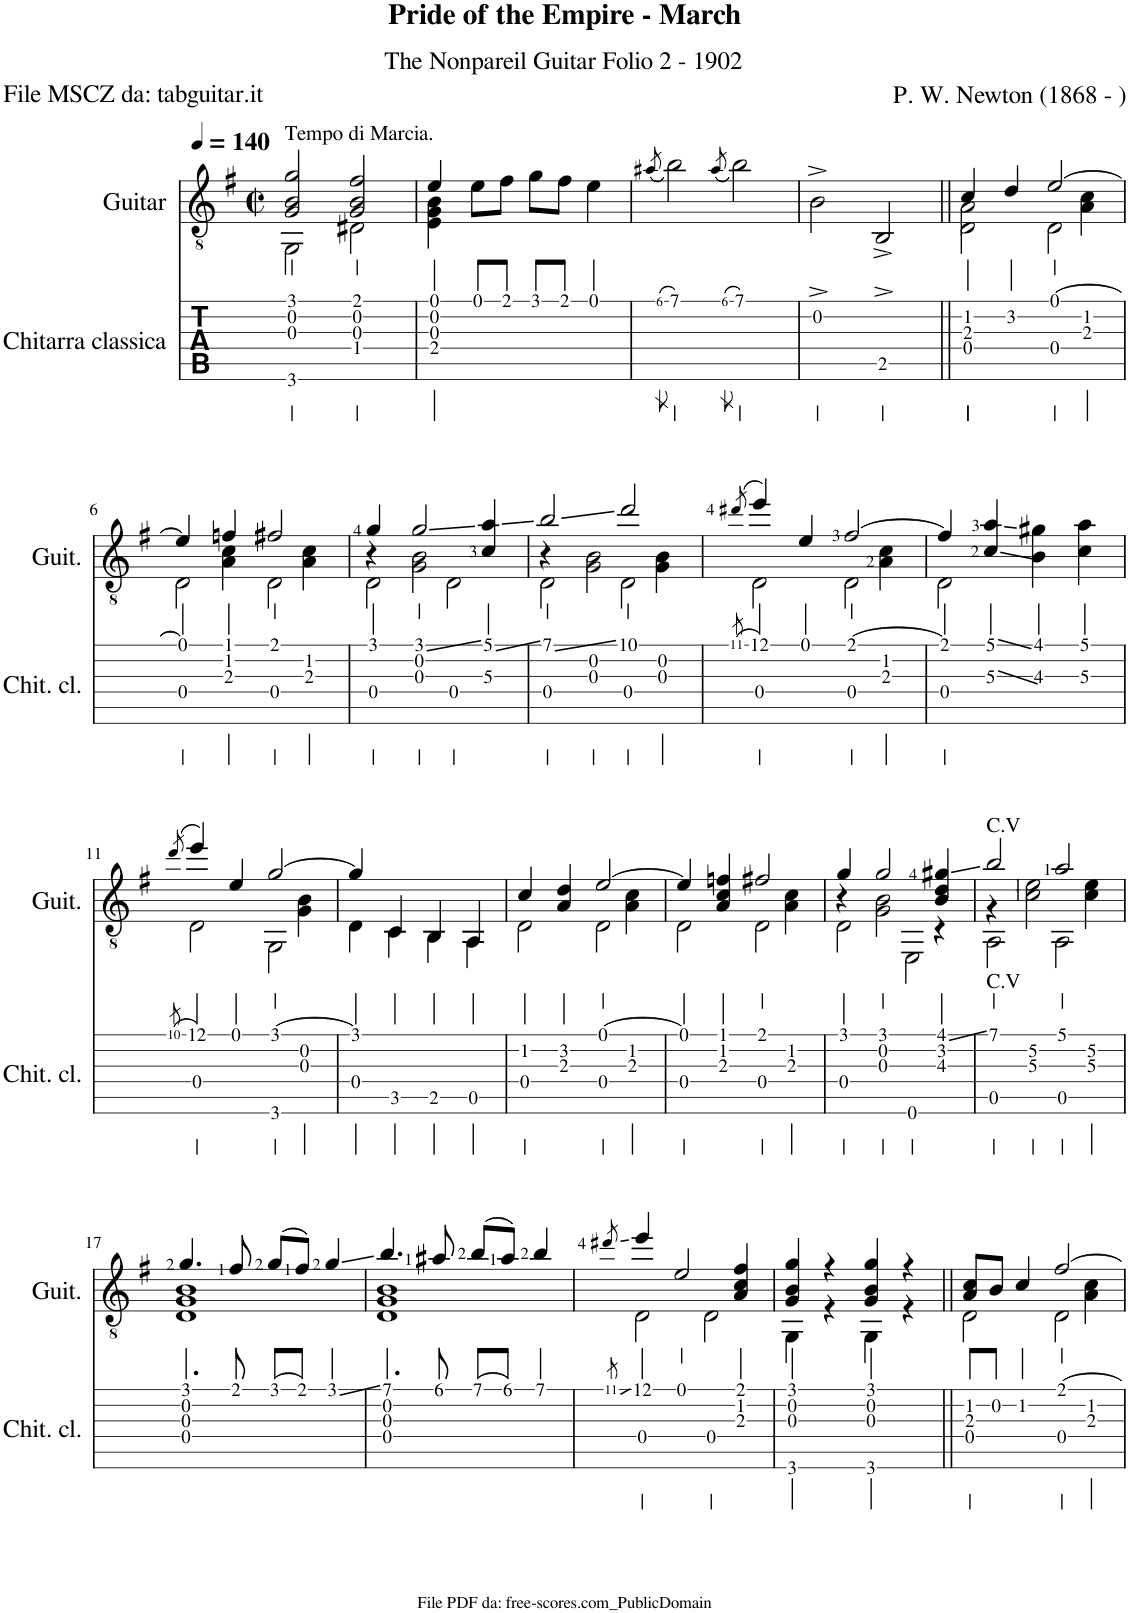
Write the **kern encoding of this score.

**kern	**kern
*part2	*part1
*staff2	*staff1
*I"Chitarra classica	*I"Guitar
*I'Chit. cl.	*I'Guit.
*stria6	*
*	*clefGv2
*k[f#]	*k[f#]
*M2/2	*M2/2
*met(c|)	*met(c|)
*MM140	*MM140
=1	=1
*^	*^
!	!	!LO:TX:a:t=Tempo di Marcia.	!
2G/ 2B/ 2g/	2GG\	2G/ 2B/ 2g/	2GG\
2G/ 2B/ 2f#/	2D#X\	2G/ 2B/ 2f#/	2D#X\
=2	=2	=2	=2
4e/	4E\ 4G\ 4B\	4e/	4E\ 4G\ 4B\
8e/L	2.ryy	8e\L	2.ryy
8f#/J	.	8f#\J	.
8g/L	.	8g\L	.
8f#/J	.	8f#\J	.
4e/	.	4e\	.
*v	*v	*	*
*	*v	*v
=3	=3
(8qa#X\	(8qa#X/
2b\)	2b\)
(8qa#\	(8qa#/
2b\)	2b\)
=4	=4
2B^\	2B^\
2BB^\	2BB^/
=5||	=5||
*^	*^
*	*^	*	*^
4c/	2A\	2D\	4c/	2A\	2D\
4d/	.	.	4d/	.	.
[2e/	4ryy	2D\	[2e/	4ryy	2D\
.	4A\ 4c\	.	.	4A\ 4c\	.
!!LO:LB:g=z	!!	!!
=6	=6	=6	=6	=6	=6
4e/]	4ryy	2D\	4e/]	4ryy	2D\
4fn/	4A\ 4c\	.	4fn/	4A\ 4c\	.
2f#X/	4ryy	2D\	2f#X/	4ryy	2D\
.	4A\ 4c\	.	.	4A\ 4c\	.
=7	=7	=7	=7	=7	=7
4g/	4r	2D\	4g/	4r	2D\
2g/	2G\ 2B\	.	2g/	2G\ 2B\	.
.	.	2D\	.	.	2D\
4c/ 4a/	4ryy	.	4c/ 4a/	4ryy	.
=8	=8	=8	=8	=8	=8
2b/	4r	2D\	2b/	4r	2D\
.	2G\ 2B\	.	.	2G\ 2B\	.
2dd/	.	2D\	2dd/	.	2D\
.	4G\ 4B\	.	.	4G\ 4B\	.
=9	=9	=9	=9	=9	=9
(8qdd#X/	.	.	(8qdd#X/	.	.
4ee/)	2.ryy	2D\	4ee/)	2.ryy	2D\
4e/	.	.	4e/	.	.
[2f#/	.	2D\	[2f#/	.	2D\
.	4A\ 4c\	.	.	4A\ 4c\	.
*	*v	*v	*	*	*
*	*	*	*v	*v
=10	=10	=10	=10
4f#/]	2D\	4f#/]	2D\
4c/ 4a/	.	4c/ 4a/	.
4B/ 4g#X/	2ryy	4B\ 4g#X\	2ryy
4c/ 4a/	.	4c\ 4a\	.
*v	*v	*	*
*	*v	*v
!!LO:LB:g=z
=11	=11
(8qdd/	(8qdd/
*^	*^
*	*^	*	*^
4ee/)	2.ryy	2D\	4ee/)	2.ryy	2D\
4e/	.	.	4e/	.	.
[2g/	.	2GG\	[2g/	.	2GG\
.	4G\ 4B\	.	.	4G\ 4B\	.
*	*v	*v	*	*	*
*	*	*	*v	*v
=12	=12	=12	=12
4g/]	4D\	4g/]	4D\
4C/	4C\	4C/	4C\
4BB/	4BB\	4BB/	4BB\
4AA/	4AA\	4AA/	4AA\
=13	=13	=13	=13
*	*^	*	*^
4c/	2.ryy	2D\	4c/	2.ryy	2D\
4A/ 4d/	.	.	4A/ 4d/	.	.
[2e/	.	2D\	[2e/	.	2D\
.	4A\ 4c\	.	.	4A\ 4c\	.
=14	=14	=14	=14	=14	=14
4e/]	2.ryy	2D\	4e/]	2.ryy	2D\
4A/ 4c/ 4fn/	.	.	4A/ 4c/ 4fn/	.	.
2f#X/	.	2D\	2f#X/	.	2D\
.	4A\ 4c\	.	.	4A\ 4c\	.
=15	=15	=15	=15	=15	=15
4g/	4r	2D\	4g/	4r	2D\
2g/	2G\ 2B\	.	2g/	2G\ 2B\	.
.	.	2EE\	.	.	2EE\
4B/ 4d/ 4g#X/	4r	.	4B/ 4d/ 4g#X/	4r	.
=16	=16	=16	=16	=16	=16
!	!	!	!LO:TX:a:t=C.V	!	!
!LO:TX:a:t=C.V	!	!	!	!	!
2b/	4r	2AA\	2b/	4r	2AA\
.	2c\ 2e\	.	.	2c\ 2e\	.
2a/	.	2AA\	2a/	.	2AA\
.	4c\ 4e\	.	.	4c\ 4e\	.
*	*v	*v	*	*	*
*	*	*	*v	*v
!!LO:LB:g=z
=17	=17	=17	=17
4.g/	1D 1G 1B	4.g/	1D 1G 1B
8f#/	.	8f#/	.
(8g/L	.	(8g/L	.
8f#/J)	.	8f#/J)	.
4g/	.	4g/	.
=18	=18	=18	=18
4.b/	1D 1G 1B	4.b/	1D 1G 1B
8a#X/	.	8a#X/	.
(8b/L	.	(8b/L	.
8a#/J)	.	8a#/J)	.
4b/	.	4b/	.
=19	=19	=19	=19
8qdd#X/	.	8qdd#X/	.
4ee/	2D\	4ee/	2D\
2e/	.	2e/	.
.	2D\	.	2D\
4A/ 4c/ 4f#/	.	4A/ 4c/ 4f#/	.
=20	=20	=20	=20
4G/ 4B/ 4g/	4GG\	4G/ 4B/ 4g/	4GG\
4r	4r	4r	4r
4G/ 4B/ 4g/	4GG\	4G/ 4B/ 4g/	4GG\
4r	4r	4r	4r
=21||	=21||	=21||	=21||
*	*^	*	*^
8A/ 8c/L	2.ryy	2D\	8A/ 8c/L	2.ryy	2D\
8B/J	.	.	8B/J	.	.
4c/	.	.	4c/	.	.
[2f#/	.	2D\	[2f#/	.	2D\
.	4A\ 4c\	.	.	4A\ 4c\	.
*v	*v	*v	*	*	*
*	*v	*v	*v
=	=
*-	*-
